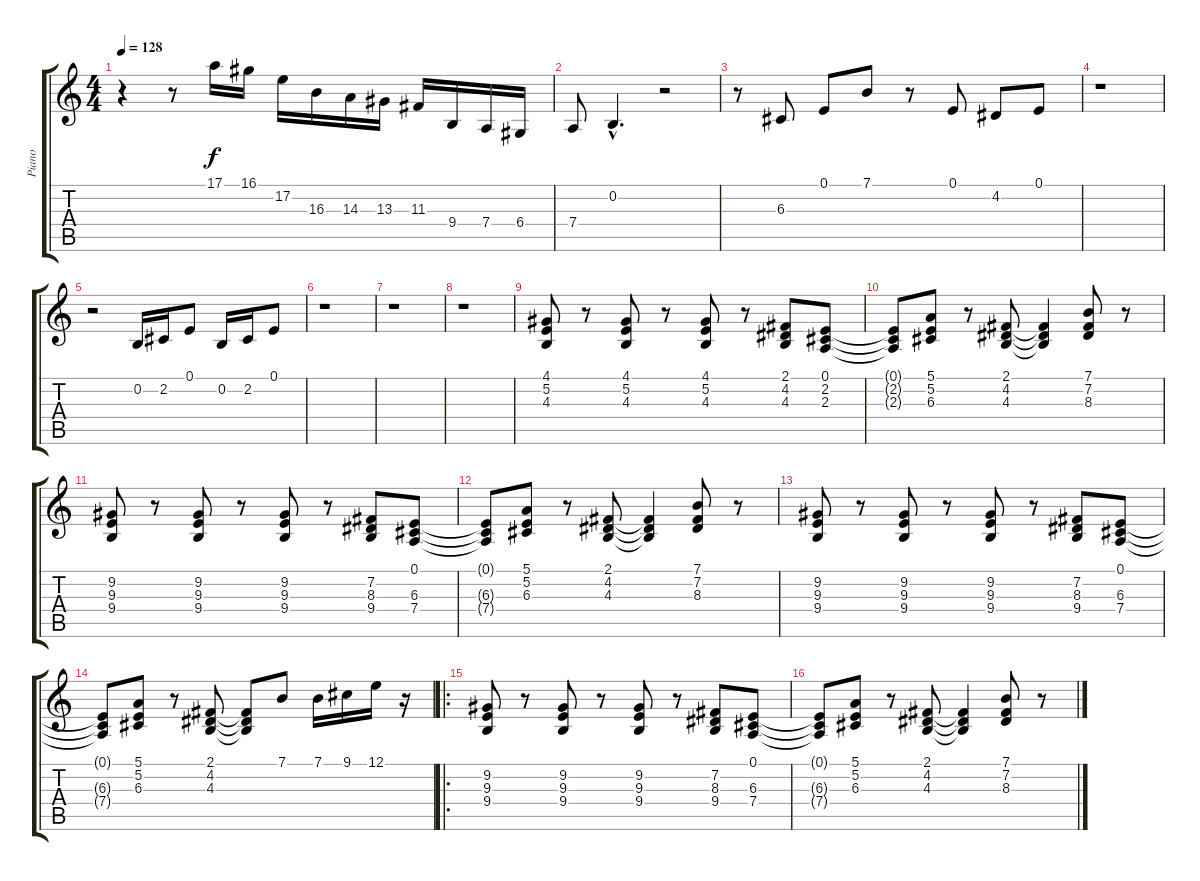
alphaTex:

\track ("Piano" "Piano") {instrument acousticgrandpiano}
\staff {score tabs}
\tuning (E4 B3 G3 D3 A2 E2) {hide}
\ts (4 4)
\tempo 128
\clef g2
\ks c
r.4{dy f} r.8 17.1.16 16.1.16 17.2.16 16.3.16 14.3.16 13.3.16 11.3.16 9.4.16 7.4.16 6.4.16 |
7.4.8 0.2{hac}.4{d} r.2 |
r.8 6.3.8 0.1.8 7.1.8 r.8 0.1.8 4.2.8 0.1.8 |
r.1 |
r.2 0.2.16 2.2.16 0.1.8 0.2.16 2.2.16 0.1.8 |
r.1 |
r.1 |
r.1 |
(4.1 5.2 4.3).8 r.8 (4.1 5.2 4.3).8 r.8 (4.1 5.2 4.3).8 r.8 (2.1 4.2 4.3).8 (0.1 2.2 2.3).8 |
(0.1{t} 2.2{t} 2.3{t}).8 (5.1 5.2 6.3).8 r.8 (2.1 4.2 4.3).8 (2.1{t} 4.2{t} 4.3{t}).4 (7.1 7.2 8.3).8 r.8 |
(9.2 9.3 9.4).8 r.8 (9.2 9.3 9.4).8 r.8 (9.2 9.3 9.4).8 r.8 (7.2 8.3 9.4).8 (0.1 6.3 7.4).8 |
(0.1{t} 6.3{t} 7.4{t}).8 (5.1 5.2 6.3).8 r.8 (2.1 4.2 4.3).8 (2.1{t} 4.2{t} 4.3{t}).4 (7.1 7.2 8.3).8 r.8 |
(9.2 9.3 9.4).8 r.8 (9.2 9.3 9.4).8 r.8 (9.2 9.3 9.4).8 r.8 (7.2 8.3 9.4).8 (0.1 6.3 7.4).8 |
(0.1{t} 6.3{t} 7.4{t}).8 (5.1 5.2 6.3).8 r.8 (2.1 4.2 4.3).8 (2.1{t} 4.2{t} 4.3{t}).8 7.1.8 7.1.16 9.1.16 12.1.16 r.16 |
\ro
(9.2 9.3 9.4).8 r.8 (9.2 9.3 9.4).8 r.8 (9.2 9.3 9.4).8 r.8 (7.2 8.3 9.4).8 (0.1 6.3 7.4).8 |
(0.1{t} 6.3{t} 7.4{t}).8 (5.1 5.2 6.3).8 r.8 (2.1 4.2 4.3).8 (2.1{t} 4.2{t} 4.3{t}).4 (7.1 7.2 8.3).8 r.8
